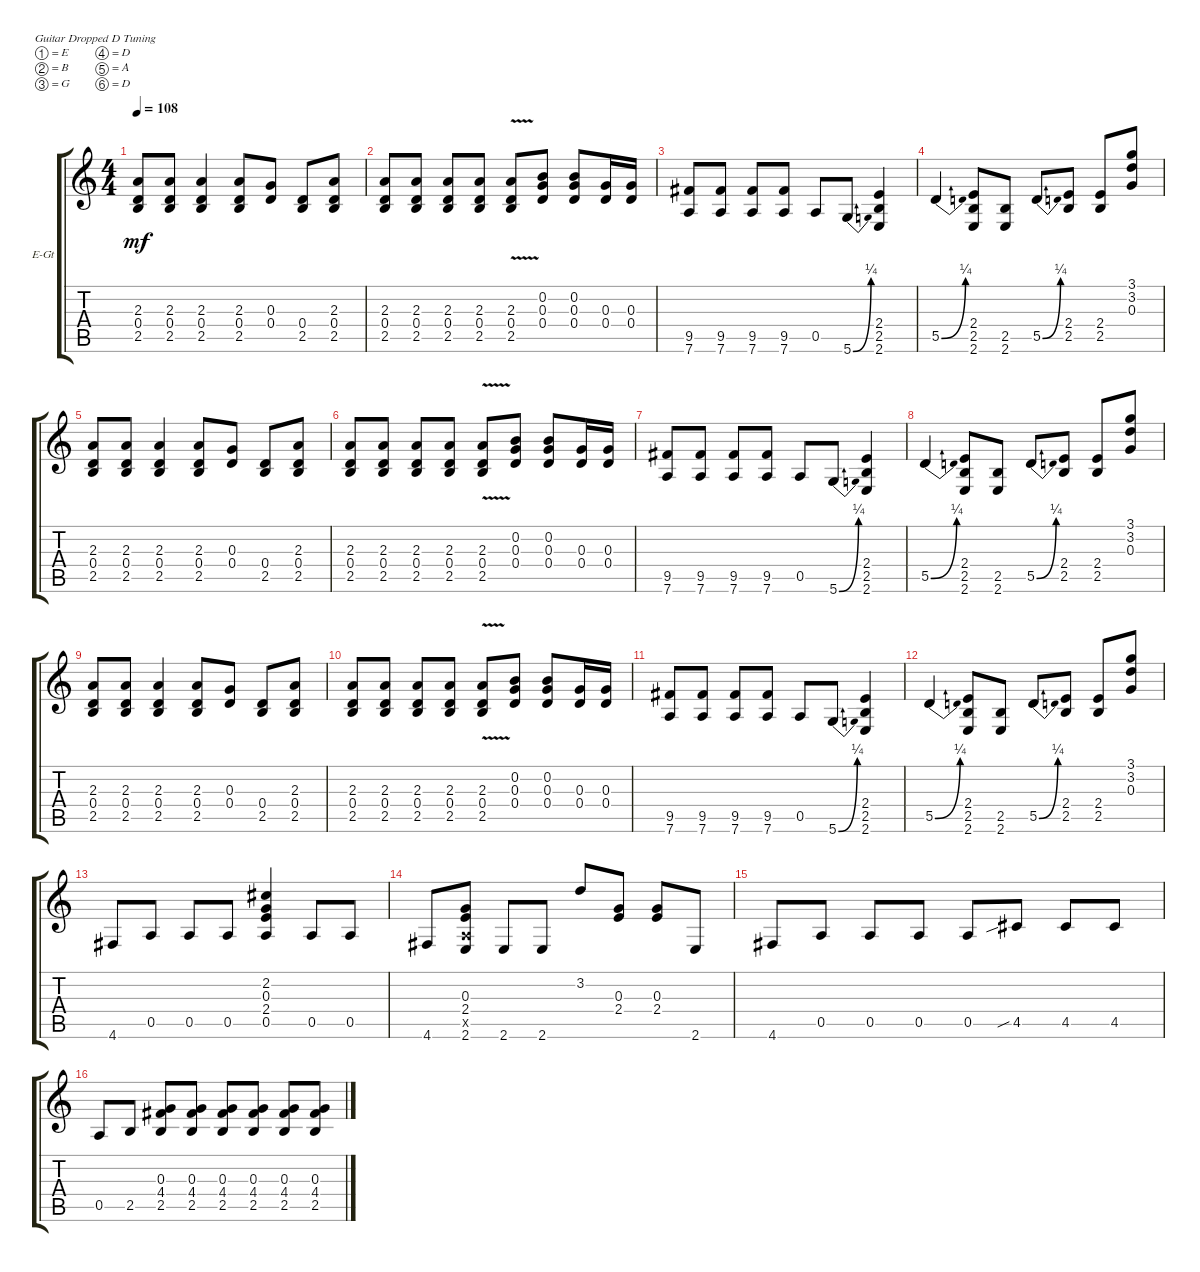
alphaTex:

\defaultSystemsLayout 4
\bracketExtendMode groupsimilarinstruments
\firstSystemTrackNameOrientation horizontal
\otherSystemsTrackNameOrientation horizontal
\track ("Gtr. 1 (intro clean, then crunch)" "E-Gt") {instrument electricguitarclean}
\staff {score tabs}
\tuning (E4 B3 G3 D3 A2 D2)
\ts (4 4)
\tempo 108
\clef g2
\ks c
(2.3 0.4 2.5).8{dy mf} (2.5 2.3 0.4).8 (2.5 0.4 2.3).4 (2.3 0.4 2.5).8 (0.4 0.3).8 (2.5 0.4).8 (2.3 0.4 2.5).8 |
(2.3 0.4 2.5).8 (2.3 0.4 2.5).8 (2.3 0.4 2.5).8 (2.3 0.4 2.5).8 (2.3{v} 0.4{v} 2.5{v}).8 (0.4 0.3 0.2).8 (0.4 0.3 0.2).8 (0.4 0.3).16 (0.4 0.3).16 |
(9.5 7.6).8 (9.5 7.6).8 (9.5 7.6).8 (9.5 7.6).8 0.5.8 5.6{be (bend 0 0 14.399999999999999 1)}.8 (2.6 2.5 2.4).4 |
5.5{be (bend 0 0 15 1)}.4 (2.6 2.5 2.4).8 (2.5 2.6).8 5.5{be (bend 0 0 15 1)}.8 (2.5 2.4).8 (2.5 2.4).8 (3.2 3.1 0.3).8 |
(2.3 0.4 2.5).8 (2.5 2.3 0.4).8 (2.5 0.4 2.3).4 (2.3 0.4 2.5).8 (0.4 0.3).8 (2.5 0.4).8 (2.3 0.4 2.5).8 |
(2.3 0.4 2.5).8 (2.3 0.4 2.5).8 (2.3 0.4 2.5).8 (2.3 0.4 2.5).8 (2.3{v} 0.4{v} 2.5{v}).8 (0.4 0.3 0.2).8 (0.4 0.3 0.2).8 (0.4 0.3).16 (0.4 0.3).16 |
(9.5 7.6).8 (9.5 7.6).8 (9.5 7.6).8 (9.5 7.6).8 0.5.8 5.6{be (bend 0 0 14.399999999999999 1)}.8 (2.6 2.5 2.4).4 |
5.5{be (bend 0 0 15 1)}.4 (2.6 2.5 2.4).8 (2.5 2.6).8 5.5{be (bend 0 0 15 1)}.8 (2.5 2.4).8 (2.5 2.4).8 (3.2 3.1 0.3).8 |
(2.3 0.4 2.5).8 (2.5 2.3 0.4).8 (2.5 0.4 2.3).4 (2.3 0.4 2.5).8 (0.4 0.3).8 (2.5 0.4).8 (2.3 0.4 2.5).8 |
(2.3 0.4 2.5).8 (2.3 0.4 2.5).8 (2.3 0.4 2.5).8 (2.3 0.4 2.5).8 (2.3{v} 0.4{v} 2.5{v}).8 (0.4 0.3 0.2).8 (0.4 0.3 0.2).8 (0.4 0.3).16 (0.4 0.3).16 |
(9.5 7.6).8 (9.5 7.6).8 (9.5 7.6).8 (9.5 7.6).8 0.5.8 5.6{be (bend 0 0 14.399999999999999 1)}.8 (2.6 2.5 2.4).4 |
5.5{be (bend 0 0 15 1)}.4 (2.6 2.5 2.4).8 (2.5 2.6).8 5.5{be (bend 0 0 15 1)}.8 (2.5 2.4).8 (2.5 2.4).8 (3.2 3.1 0.3).8 |
4.6.8 0.5.8 0.5.8 0.5.8 (0.5 2.4 0.3 2.2).4 0.5.8 0.5.8 |
4.6.8 (2.6 0.5{x} 2.4 0.3).8 2.6.8 2.6.8 3.2.8 (0.3 2.4).8 (0.3 2.4).8 2.6.8 |
4.6.8 0.5.8 0.5.8 0.5.8 0.5.8 4.5{sib}.8 4.5.8 4.5.8 |
0.5.8 2.5.8 (0.3 4.4 2.5).8 (0.3 4.4 2.5).8 (0.3 4.4 2.5).8 (0.3 4.4 2.5).8 (0.3 4.4 2.5).8 (0.3 4.4 2.5).8
